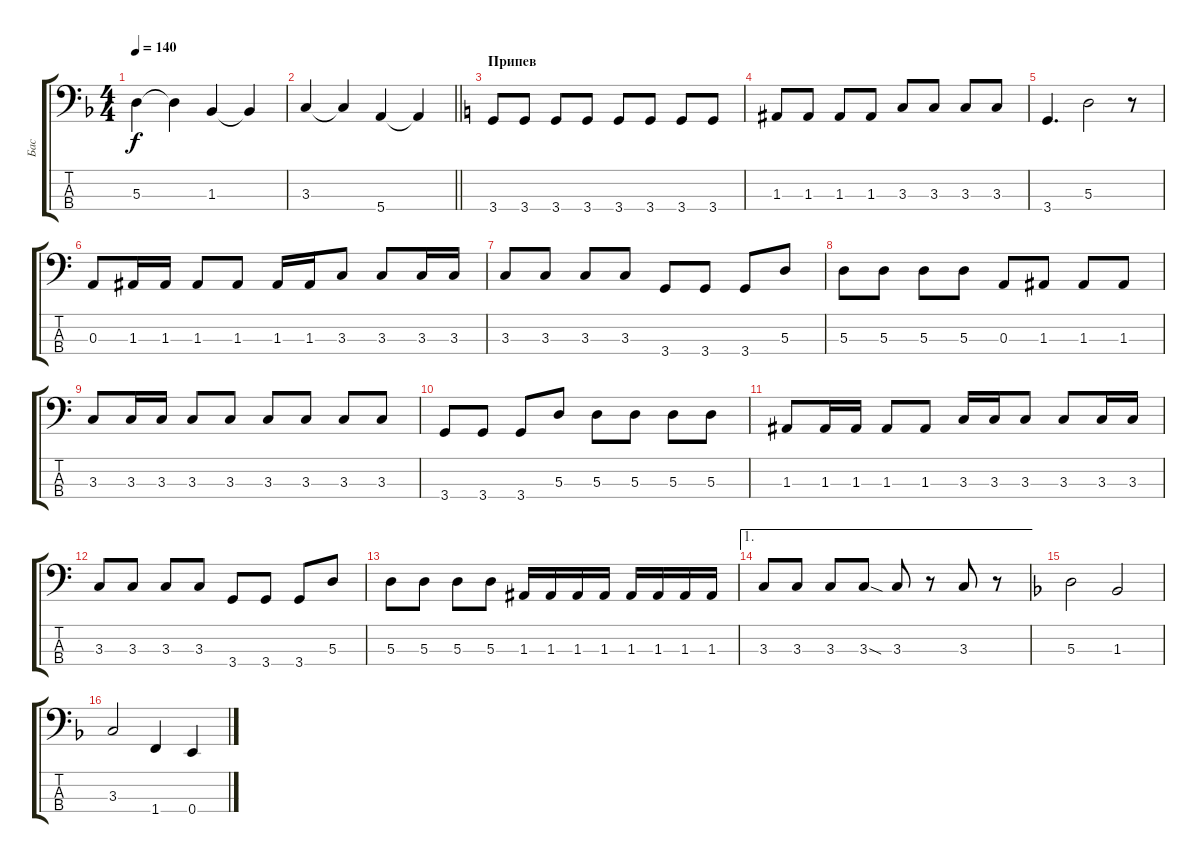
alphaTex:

\track ("Бас" "Бас") {instrument electricbassfinger}
\staff {score tabs}
\tuning (G2 D2 A1 E1) {hide}
\ts (4 4)
\tempo 140
\clef f4
\ks f
5.3.4{dy f} 5.3{t}.4 1.3.4 1.3{t}.4 |
\barLineRight lightlight
3.3.4 3.3{t}.4 5.4.4 5.4{t}.4 |
\section ("" "Припев")
\ks c
3.4.8 3.4.8 3.4.8 3.4.8 3.4.8 3.4.8 3.4.8 3.4.8 |
1.3.8 1.3.8 1.3.8 1.3.8 3.3.8 3.3.8 3.3.8 3.3.8 |
3.4.4{d} 5.3.2 r.8 |
0.3.8 1.3.16 1.3.16 1.3.8 1.3.8 1.3.16 1.3.16 3.3.8 3.3.8 3.3.16 3.3.16 |
3.3.8 3.3.8 3.3.8 3.3.8 3.4.8 3.4.8 3.4.8 5.3.8 |
5.3.8 5.3.8 5.3.8 5.3.8 0.3.8 1.3.8 1.3.8 1.3.8 |
3.3.8 3.3.16 3.3.16 3.3.8 3.3.8 3.3.8 3.3.8 3.3.8 3.3.8 |
3.4.8 3.4.8 3.4.8 5.3.8 5.3.8 5.3.8 5.3.8 5.3.8 |
1.3.8 1.3.16 1.3.16 1.3.8 1.3.8 3.3.16 3.3.16 3.3.8 3.3.8 3.3.16 3.3.16 |
3.3.8 3.3.8 3.3.8 3.3.8 3.4.8 3.4.8 3.4.8 5.3.8 |
5.3.8 5.3.8 5.3.8 5.3.8 1.3.16 1.3.16 1.3.16 1.3.16 1.3.16 1.3.16 1.3.16 1.3.16 |
\ae 1
3.3.8 3.3.8 3.3.8 3.3{sod}.8 3.3.8 r.8 3.3.8 r.8 |
\ks f
5.3.2 1.3.2 |
3.3.2 1.4.4 0.4.4
